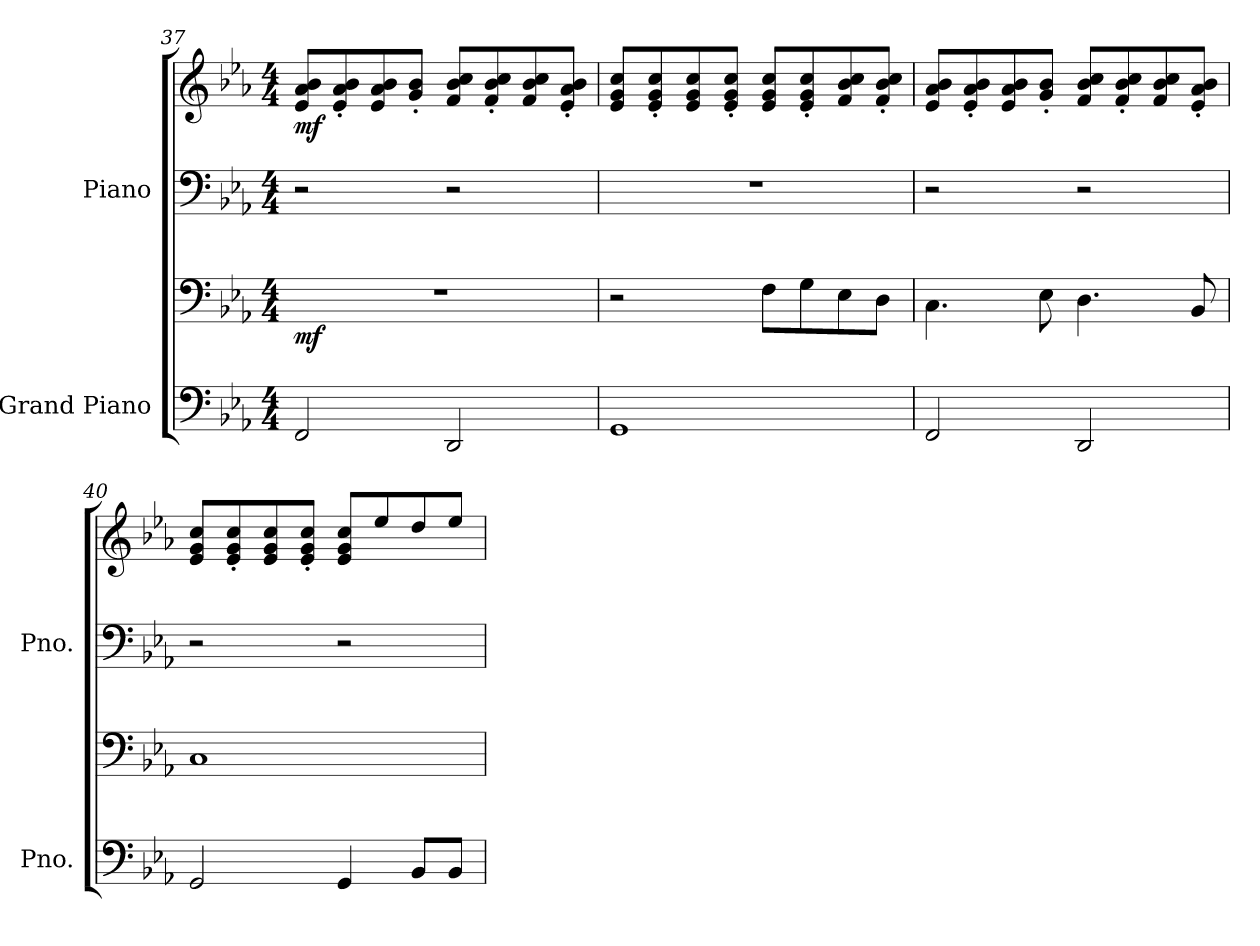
**kern	**kern	**dynam	**kern	**kern	**dynam
*part2	*part2	*part2	*part1	*part1	*part1
*staff4	*staff3	*staff3/4	*staff2	*staff1	*staff1/2
*I"Grand Piano	*	*	*I"Piano	*	*
*I'Pno.	*	*	*I'Pno.	*	*
*clefF4	*clefF4	*	*clefF4	*clefG2	*
*k[b-e-a-]	*k[b-e-a-]	*	*k[b-e-a-]	*k[b-e-a-]	*
*M4/4	*M4/4	*	*M4/4	*M4/4	*
=37	=37	=37	=37	=37	=37
!	!	!LO:DY:b	!	!	!LO:DY:b
2FF/	1r	mf	2r	8e-/ 8a-/ 8b-/L	mf
.	.	.	.	8e-/' 8a-/' 8b-/'	.
.	.	.	.	8e-/ 8a-/ 8b-/	.
.	.	.	.	8g/' 8b-/'J	.
2DD/	.	.	2r	8f/ 8b-/ 8cc/L	.
.	.	.	.	8f/' 8b-/' 8cc/'	.
.	.	.	.	8f/ 8b-/ 8cc/	.
.	.	.	.	8e-/' 8a-/' 8b-/'J	.
=38	=38	=38	=38	=38	=38
1GG	2r	.	1r	8e-/ 8g/ 8cc/L	.
.	.	.	.	8e-/' 8g/' 8cc/'	.
.	.	.	.	8e-/ 8g/ 8cc/	.
.	.	.	.	8e-/' 8g/' 8cc/'J	.
.	8F\L	.	.	8e-/ 8g/ 8cc/L	.
.	8G\	.	.	8e-/' 8g/' 8cc/'	.
.	8E-\	.	.	8f/ 8b-/ 8cc/	.
.	8D\J	.	.	8f/' 8b-/' 8cc/'J	.
!!LO:PB:g=z
=39	=39	=39	=39	=39	=39
2FF/	4.C\	.	2r	8e-/ 8a-/ 8b-/L	.
.	.	.	.	8e-/' 8a-/' 8b-/'	.
.	.	.	.	8e-/ 8a-/ 8b-/	.
.	8E-\	.	.	8g/' 8b-/'J	.
2DD/	4.D\	.	2r	8f/ 8b-/ 8cc/L	.
.	.	.	.	8f/' 8b-/' 8cc/'	.
.	.	.	.	8f/ 8b-/ 8cc/	.
.	8BB-/	.	.	8e-/' 8a-/' 8b-/'J	.
=40	=40	=40	=40	=40	=40
2GG/	1C	.	2r	8e-/ 8g/ 8cc/L	.
.	.	.	.	8e-/' 8g/' 8cc/'	.
.	.	.	.	8e-/ 8g/ 8cc/	.
.	.	.	.	8e-/' 8g/' 8cc/'J	.
4GG/	.	.	2r	8e-/ 8g/ 8cc/L	.
.	.	.	.	8ee-/	.
8BB-/L	.	.	.	8dd/	.
8BB-/J	.	.	.	8ee-/J	.
=	=	=	=	=	=
*-	*-	*-	*-	*-	*-
